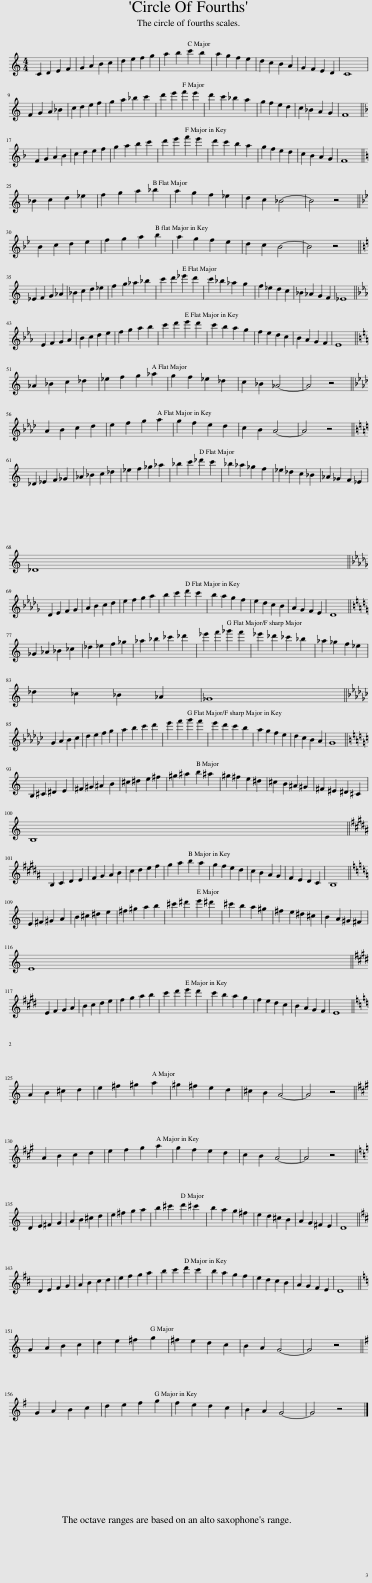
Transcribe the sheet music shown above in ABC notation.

X:1
L:1/8
M:4/4
I:linebreak $
K:C
V:1 treble
V:1
 C2 D2 E2 F2 | G2 A2 B2 c2 | d2 e2 f2 g2 | a2 b2 c'2 b2 | a2 g2 f2 e2 | %5
 d2 c2 B2 A2 | G2 F2 E2 D2 | C8 |$ F2 G2 A2 _B2 | c2 d2 e2 f2 | %10
 g2 a2 _b2 c'2 | d'2 e'2 f'2 e'2 | d'2 c'2 _b2 a2 | g2 f2 e2 d2 | c2 _B2 A2 G2 | %15
 F8 ||$[K:F] F2 G2 A2 B2 | c2 d2 e2 f2 | g2 a2 b2 c'2 | d'2 e'2 f'2 e'2 | %20
 d'2 c'2 b2 a2 | g2 f2 e2 d2 | c2 B2 A2 G2 | F8 ||$[K:C] _B2 c2 d2 _e2 | %25
 f2 g2 a2 _b2 | a2 g2 f2 _e2 | d2 c2 _B4- | B4 z4 ||$[K:Bb] B2 c2 d2 e2 | %30
 f2 g2 a2 b2 | a2 g2 f2 e2 | d2 c2 B4- | B4 z4 ||$[K:C] _E2 F2 G2 _A2 | %35
 _B2 c2 d2 _e2 | f2 g2 _a2 _b2 | c'2 d'2 _e'2 d'2 | c'2 _b2 _a2 g2 | f2 _e2 d2 c2 | %40
 _B2 _A2 G2 F2 | _E8 ||$[K:Eb] E2 F2 G2 A2 | B2 c2 d2 e2 | f2 g2 a2 b2 | %45
 c'2 d'2 e'2 d'2 | c'2 b2 a2 g2 | f2 e2 d2 c2 | B2 A2 G2 F2 | E8 ||$ %50
[K:C] _A2 _B2 c2 _d2 | _e2 f2 g2 _a2 | g2 f2 _e2 _d2 | c2 _B2 _A4- | A4 z4 ||$ %55
[K:Ab] A2 B2 c2 d2 | e2 f2 g2 a2 | g2 f2 e2 d2 | c2 B2 A4- | A4 z4 ||$ %60
[K:C] _D2 _E2 F2 _G2 | _A2 _B2 c2 _d2 | _e2 f2 _g2 _a2 | _b2 c'2 _d'2 c'2 | _b2 _a2 _g2 f2 | %65
 _e2 _d2 c2 _B2 | _A2 _G2 F2 _E2 |$ _D8 ||$[K:Db] D2 E2 F2 G2 | A2 B2 c2 d2 | %70
 e2 f2 g2 a2 | b2 c'2 d'2 c'2 | b2 a2 g2 f2 | e2 d2 c2 B2 | A2 G2 F2 E2 | %75
 D8 ||$[K:C] _G2 _A2 _B2 _c2 | _d2 _e2 f2 _g2 | _a2 _b2 _c'2 _d'2 | _e'2 f'2 _g'2 f'2 | %80
 _e'2 _d'2 _c'2 _b2 | _a2 _g2 f2 _e2 |$ _d2 _c2 _B2 _A2 | _G8 ||$[K:Gb] G2 A2 B2 c2 | %85
 d2 e2 f2 g2 | a2 b2 c'2 d'2 | e'2 f'2 g'2 f'2 | e'2 d'2 c'2 b2 | a2 g2 f2 e2 | %90
 d2 c2 B2 A2 | G8 ||$[K:C] B,2 ^C2 ^D2 E2 | ^F2 ^G2 ^A2 B2 | ^c2 ^d2 e2 ^f2 | %95
 ^g2 ^a2 b2 ^a2 | ^g2 ^f2 e2 ^d2 | ^c2 B2 ^A2 ^G2 | ^F2 ^E2 ^D2 ^C2 |$ B,8 ||$ %100
[K:B] B,2 C2 D2 E2 | F2 G2 A2 B2 | c2 d2 e2 f2 | g2 a2 b2 a2 | g2 f2 e2 d2 | %105
 c2 B2 A2 G2 | F2 E2 D2 C2 | B,8 ||$[K:C] E2 ^F2 ^G2 A2 | B2 ^c2 ^d2 e2 | %110
 ^f2 ^g2 a2 b2 | ^c'2 ^d'2 e'2 ^d'2 | ^c'2 b2 a2 ^g2 | ^f2 e2 ^d2 ^c2 | B2 A2 ^G2 ^F2 |$ %115
 E8 ||$[K:E] E2 F2 G2 A2 | B2 c2 d2 e2 | f2 g2 a2 b2 | c'2 d'2 e'2 d'2 | %120
 c'2 b2 a2 g2 | f2 e2 d2 c2 | B2 A2 G2 F2 | E8 ||$[K:C] A2 B2 ^c2 d2 | %125
 e2 ^f2 ^g2 a2 | ^g2 ^f2 e2 d2 | ^c2 B2 A4- | A4 z4 ||$[K:A] A2 B2 c2 d2 | %130
 e2 f2 g2 a2 | g2 f2 e2 d2 | c2 B2 A4- | A4 z4 ||$[K:C] D2 E2 ^F2 G2 | %135
 A2 B2 ^c2 d2 | e2 ^f2 g2 a2 | b2 ^c'2 d'2 ^c'2 | b2 a2 g2 ^f2 | e2 d2 ^c2 B2 | %140
 A2 G2 ^F2 E2 | D8 ||$[K:D] D2 E2 F2 G2 | A2 B2 c2 d2 | e2 f2 g2 a2 | %145
 b2 c'2 d'2 c'2 | b2 a2 g2 f2 | e2 d2 c2 B2 | A2 G2 F2 E2 | D8 ||$ %150
[K:C] G2 A2 B2 c2 | d2 e2 ^f2 g2 | ^f2 e2 d2 c2 | B2 A2 G4- | G4 z4 ||$ %155
[K:G] G2 A2 B2 c2 | d2 e2 f2 g2 | f2 e2 d2 c2 | B2 A2 G4- | G4 z4 |] %160
